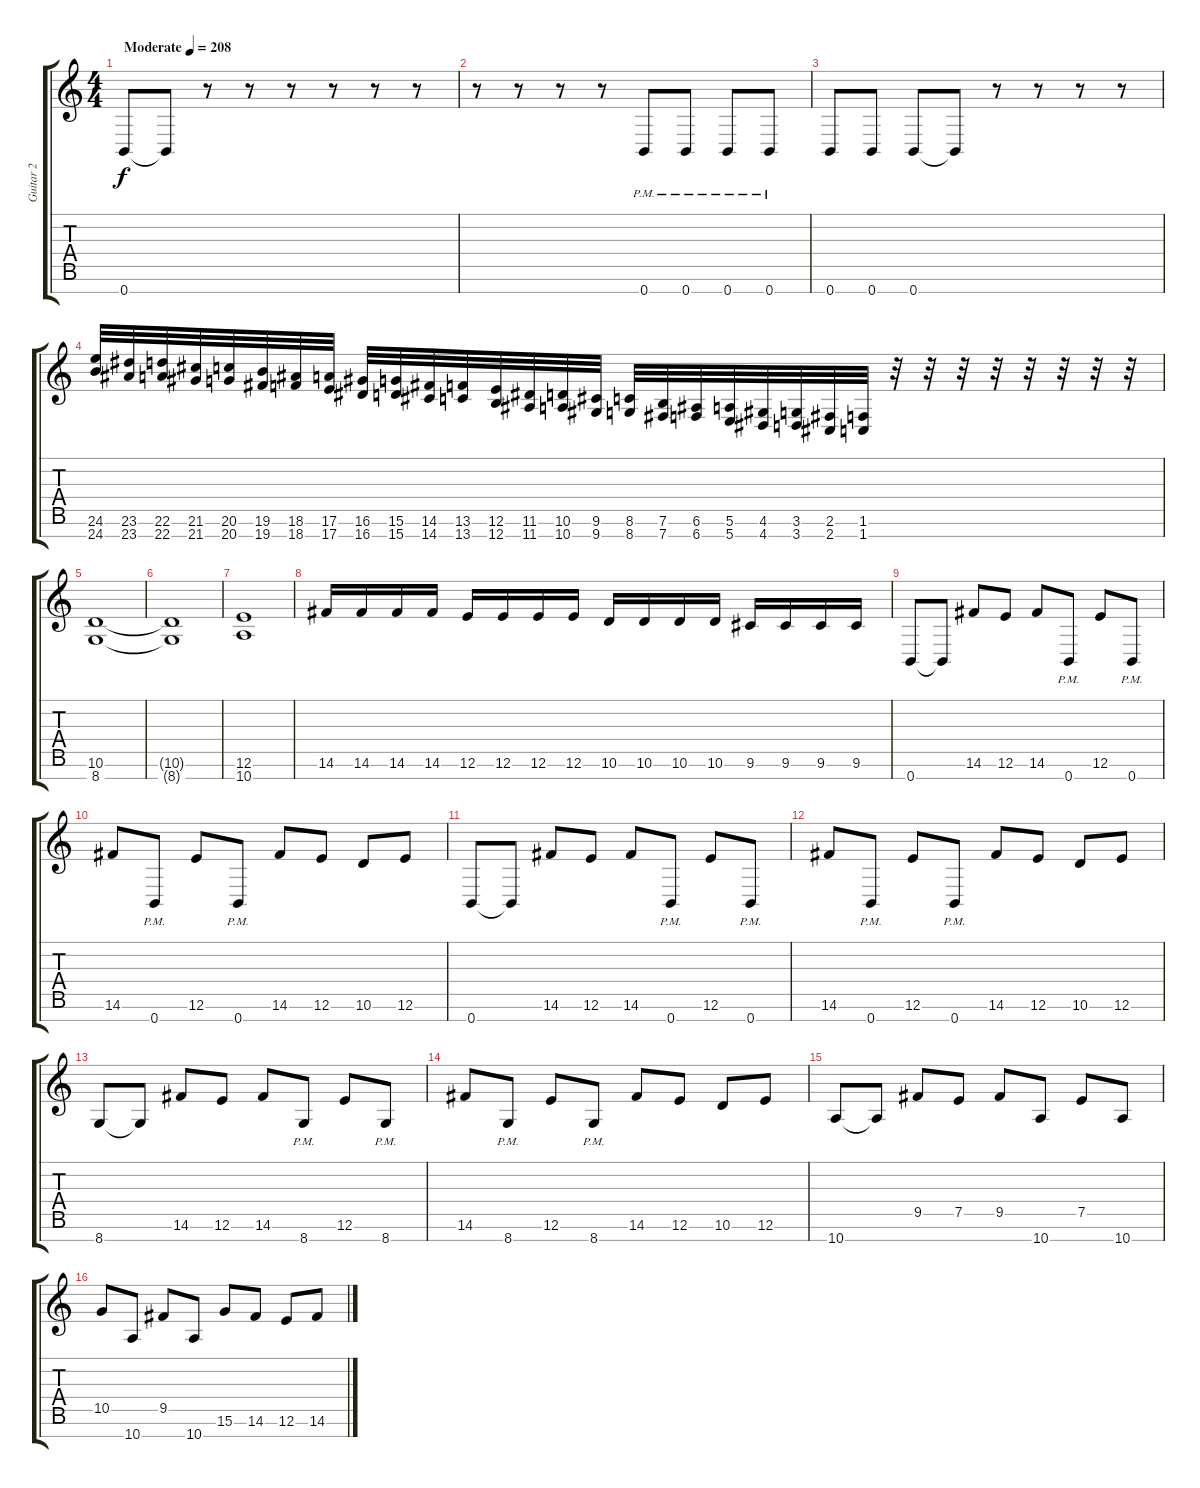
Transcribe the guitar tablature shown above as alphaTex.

\track ("Guitar 2" "Guitar 2") {instrument distortionguitar}
\staff {score tabs}
\tuning (E4 B3 G3 D3 A2 E2 B1) {hide}
\ts (4 4)
\tempo (208 "Moderate")
\clef g2
\ks c
0.7.8{dy f instrument distortionguitar} 0.7{t}.8 r.8 r.8 r.8 r.8 r.8 r.8 |
r.8 r.8 r.8 r.8 0.7{pm}.8 0.7{pm}.8 0.7{pm}.8 0.7{pm}.8 |
0.7.8 0.7.8 0.7.8 0.7{t}.8 r.8 r.8 r.8 r.8 |
(24.6 24.7).32{volume 16 instrument guitarfretnoise} (23.6 23.7).32 (22.6 22.7).32 (21.6 21.7).32 (20.6 20.7).32 (19.6 19.7).32 (18.6 18.7).32 (17.6 17.7).32 (16.6 16.7).32 (15.6 15.7).32 (14.6 14.7).32 (13.6 13.7).32 (12.6 12.7).32 (11.6 11.7).32 (10.6 10.7).32 (9.6 9.7).32 (8.6 8.7).32 (7.6 7.7).32 (6.6 6.7).32 (5.6 5.7).32 (4.6 4.7).32 (3.6 3.7).32 (2.6 2.7).32 (1.6 1.7).32 r.32 r.32 r.32 r.32 r.32 r.32 r.32 r.32 |
(10.6 8.7).1{volume 13 instrument distortionguitar} |
(10.6{t} 8.7{t}).1 |
(12.6 10.7).1 |
14.6.16 14.6.16 14.6.16 14.6.16 12.6.16 12.6.16 12.6.16 12.6.16 10.6.16 10.6.16 10.6.16 10.6.16 9.6.16 9.6.16 9.6.16 9.6.16 |
0.7.8 0.7{t}.8 14.6.8 12.6.8 14.6.8 0.7{pm}.8 12.6.8 0.7{pm}.8 |
14.6.8 0.7{pm}.8 12.6.8 0.7{pm}.8 14.6.8 12.6.8 10.6.8 12.6.8 |
0.7.8 0.7{t}.8 14.6.8 12.6.8 14.6.8 0.7{pm}.8 12.6.8 0.7{pm}.8 |
14.6.8 0.7{pm}.8 12.6.8 0.7{pm}.8 14.6.8 12.6.8 10.6.8 12.6.8 |
8.7.8 8.7{t}.8 14.6.8 12.6.8 14.6.8 8.7{pm}.8 12.6.8 8.7{pm}.8 |
14.6.8 8.7{pm}.8 12.6.8 8.7{pm}.8 14.6.8 12.6.8 10.6.8 12.6.8 |
10.7.8 10.7{t}.8 9.5.8 7.5.8 9.5.8 10.7.8 7.5.8 10.7.8 |
10.5.8 10.7.8 9.5.8 10.7.8 15.6.8 14.6.8 12.6.8 14.6.8
